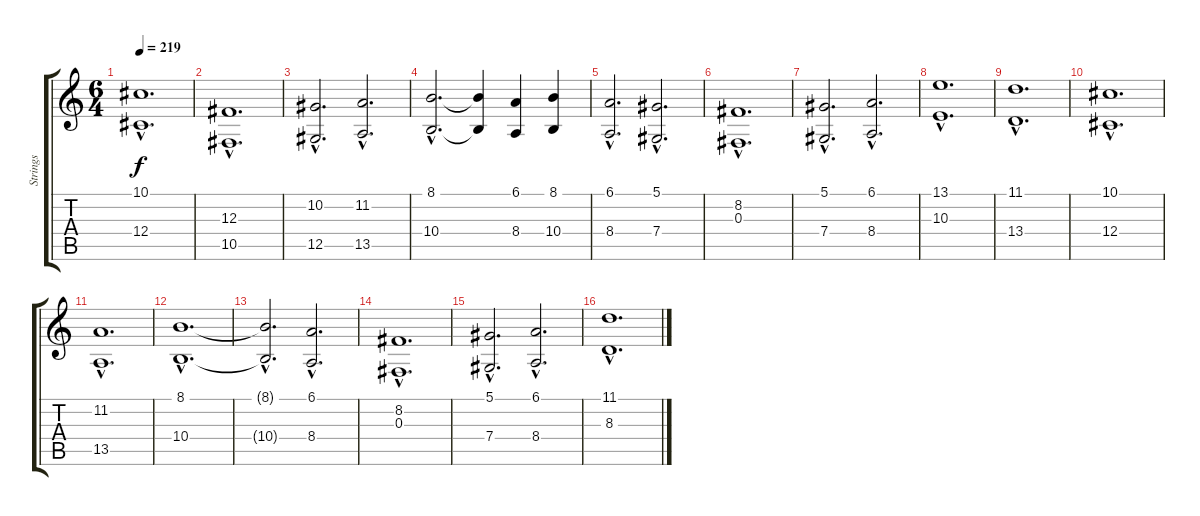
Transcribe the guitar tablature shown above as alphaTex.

\track ("Strings" "Strings") {instrument stringensemble1}
\staff {score tabs}
\tuning (Eb4 Bb3 Gb3 Db3 Ab2 Eb2) {hide}
\ts (6 4)
\tempo 219
\clef g2
\ks c
(10.1{hac} 12.4{hac}).1{d dy f} |
(12.3{hac} 10.5{hac}).1{d} |
(10.2{hac} 12.5{hac}).2{d} (11.2{hac} 13.5{hac}).2{d} |
(8.1{hac} 10.4{hac}).2{d} (8.1{t} 10.4{t}).4 (6.1 8.4).4 (8.1 10.4).4 |
(6.1{hac} 8.4{hac}).2{d} (5.1{hac} 7.4{hac}).2{d} |
(8.2{hac} 0.3{hac}).1{d} |
(5.1{hac} 7.4{hac}).2{d} (6.1{hac} 8.4{hac}).2{d} |
(13.1{hac} 10.3{hac}).1{d} |
(11.1{hac} 13.4{hac}).1{d} |
(10.1{hac} 12.4{hac}).1{d} |
(11.2{hac} 13.5{hac}).1{d} |
(8.1{hac} 10.4{hac}).1{d} |
(8.1{hac t} 10.4{hac t}).2{d} (6.1{hac} 8.4{hac}).2{d} |
(8.2{hac} 0.3{hac}).1{d} |
(5.1{hac} 7.4{hac}).2{d} (6.1{hac} 8.4{hac}).2{d} |
(11.1{hac} 8.3{hac}).1{d}
